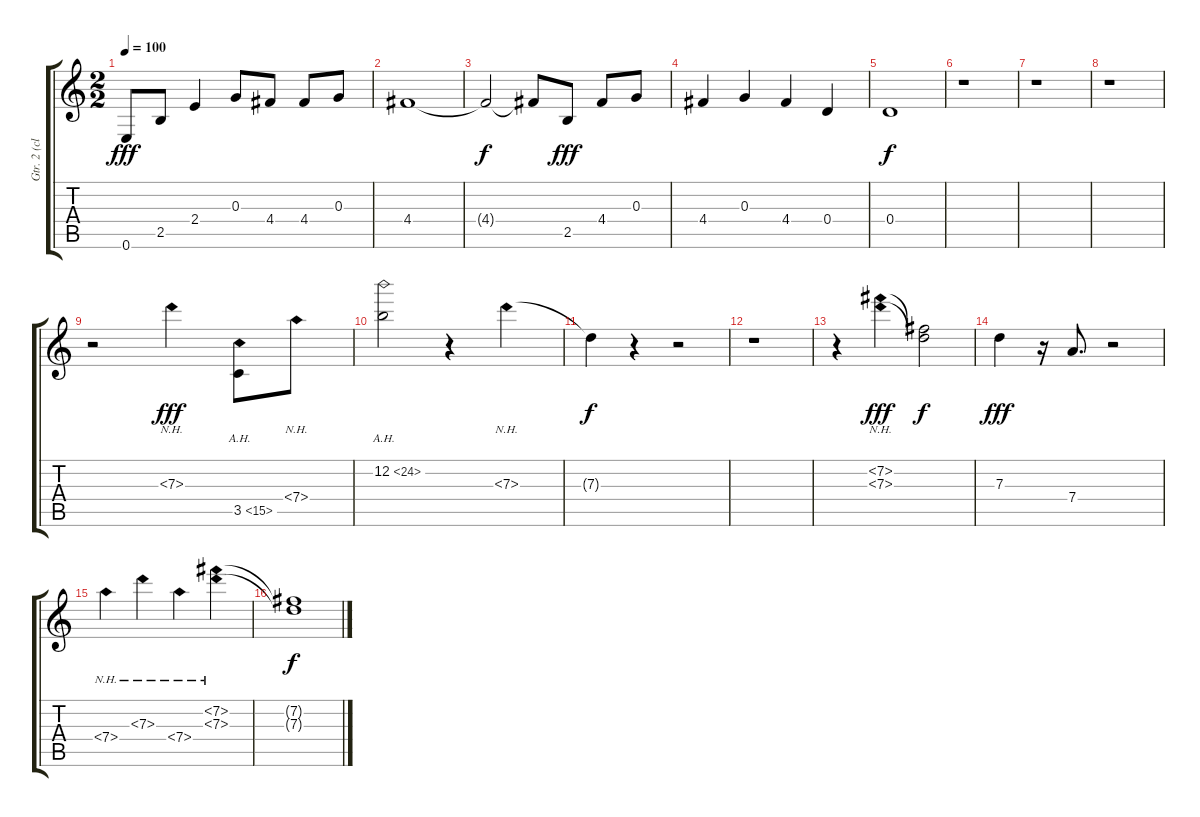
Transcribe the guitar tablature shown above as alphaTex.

\track ("Gtr. 2 (clean)" "Gtr. 2 (cl") {instrument electricguitarclean}
\staff {score tabs}
\tuning (E4 B3 G3 D3 A2 E2) {hide}
\ts (2 2)
\tempo 100
\clef g2
\ks c
0.6.8{dy fff} 2.5.8 2.4.4 0.3.8 4.4.8 4.4.8 0.3.8 |
4.4.1 |
4.4{t}.2{dy f} 4.4{t}.8 2.5.8{dy fff} 4.4.8 0.3.8 |
4.4.4 0.3.4 4.4.4 0.4.4 |
0.4.1{dy f} |
r.1 |
r.1 |
r.1 |
r.2 7.3{nh}.4{dy fff} 3.5{ah 12}.8 7.4{nh}.8 |
12.2{ah 12}.2 r.4 7.3{nh}.4 |
7.3{t}.4{dy f} r.4 r.2 |
r.1 |
r.4 (7.2{nh} 7.3{nh}).4{dy fff} (7.2{t} 7.3{t}).2{dy f} |
7.3.4{dy fff} r.16 7.4.8{d} r.2 |
7.4{nh}.4 7.3{nh}.4 7.4{nh}.4 (7.2{nh} 7.3{nh}).4 |
(7.2{t} 7.3{t}).1{dy f}
